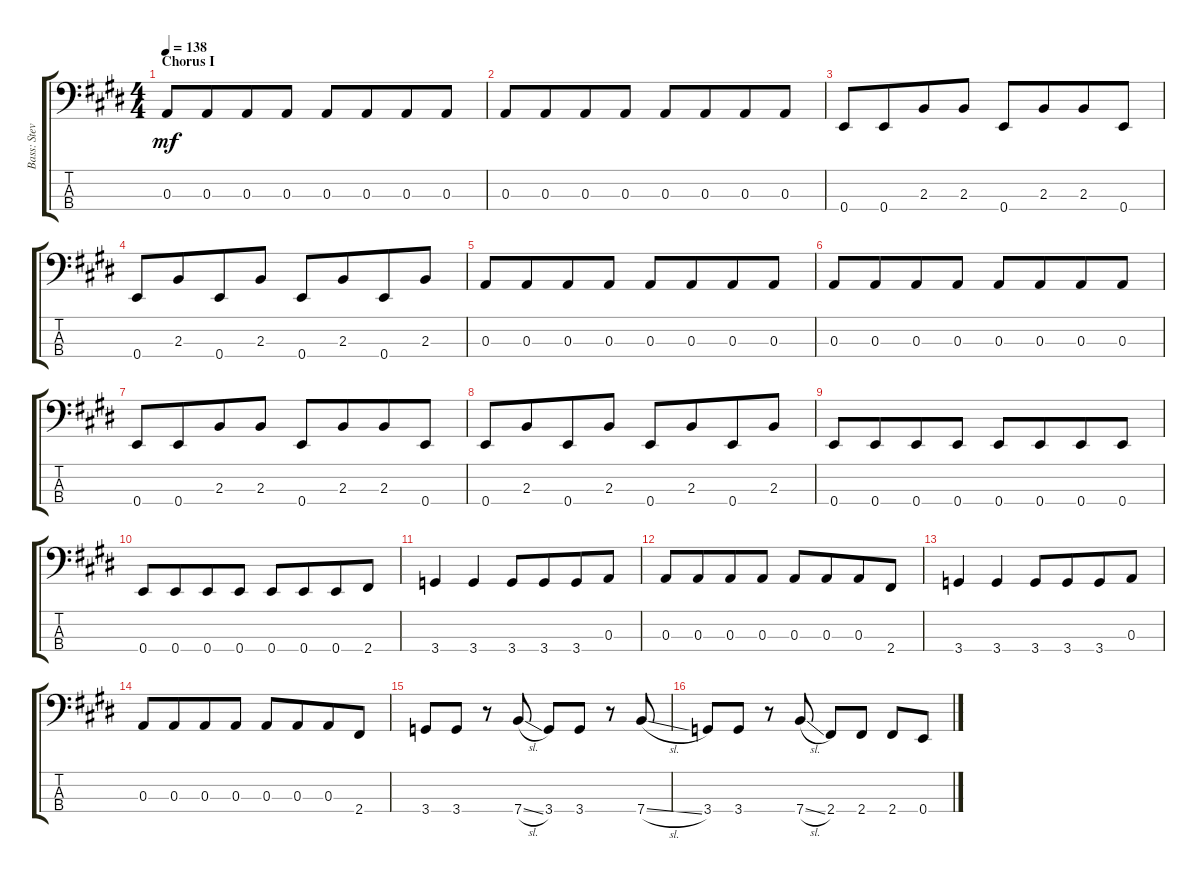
\track ("Bass: Steve" "Bass: Stev") {instrument electricbassfinger}
\staff {score tabs}
\tuning (G2 D2 A1 E1) {hide}
\ts (4 4)
\section ("" "Chorus I")
\tempo 138
\clef f4
\ks e
0.3.8{dy mf} 0.3.8{beam merge} 0.3.8 0.3.8 0.3.8 0.3.8{beam merge} 0.3.8 0.3.8 |
0.3.8 0.3.8{beam merge} 0.3.8 0.3.8 0.3.8 0.3.8{beam merge} 0.3.8 0.3.8 |
0.4.8 0.4.8{beam merge} 2.3.8 2.3.8 0.4.8{beam merge} 2.3.8{beam merge} 2.3.8 0.4.8 |
0.4.8{beam merge} 2.3.8{beam merge} 0.4.8{beam merge} 2.3.8 0.4.8{beam merge} 2.3.8{beam merge} 0.4.8{beam merge} 2.3.8 |
0.3.8 0.3.8{beam merge} 0.3.8 0.3.8 0.3.8 0.3.8{beam merge} 0.3.8 0.3.8 |
0.3.8 0.3.8{beam merge} 0.3.8 0.3.8 0.3.8 0.3.8{beam merge} 0.3.8 0.3.8 |
0.4.8 0.4.8{beam merge} 2.3.8 2.3.8 0.4.8{beam merge} 2.3.8{beam merge} 2.3.8 0.4.8 |
0.4.8{beam merge} 2.3.8{beam merge} 0.4.8{beam merge} 2.3.8 0.4.8{beam merge} 2.3.8{beam merge} 0.4.8{beam merge} 2.3.8 |
0.4.8{beam merge} 0.4.8{beam merge} 0.4.8{beam merge} 0.4.8 0.4.8{beam merge} 0.4.8{beam merge} 0.4.8{beam merge} 0.4.8 |
0.4.8{beam merge} 0.4.8{beam merge} 0.4.8{beam merge} 0.4.8 0.4.8{beam merge} 0.4.8{beam merge} 0.4.8{beam merge} 2.4.8 |
3.4.4{beam merge} 3.4.4 3.4.8{beam merge} 3.4.8{beam merge} 3.4.8{beam merge} 0.3.8 |
0.3.8{beam merge} 0.3.8{beam merge} 0.3.8{beam merge} 0.3.8 0.3.8{beam merge} 0.3.8{beam merge} 0.3.8{beam merge} 2.4.8 |
3.4.4{beam merge} 3.4.4 3.4.8{beam merge} 3.4.8{beam merge} 3.4.8{beam merge} 0.3.8 |
0.3.8{beam merge} 0.3.8{beam merge} 0.3.8{beam merge} 0.3.8 0.3.8{beam merge} 0.3.8{beam merge} 0.3.8{beam merge} 2.4.8 |
3.4.8{beam merge} 3.4.8 r.8 7.4{sl}.8 3.4.8{beam merge} 3.4.8 r.8 7.4{sl}.8 |
3.4.8{beam merge} 3.4.8 r.8 7.4{sl}.8 2.4.8 2.4.8 2.4.8 0.4.8
